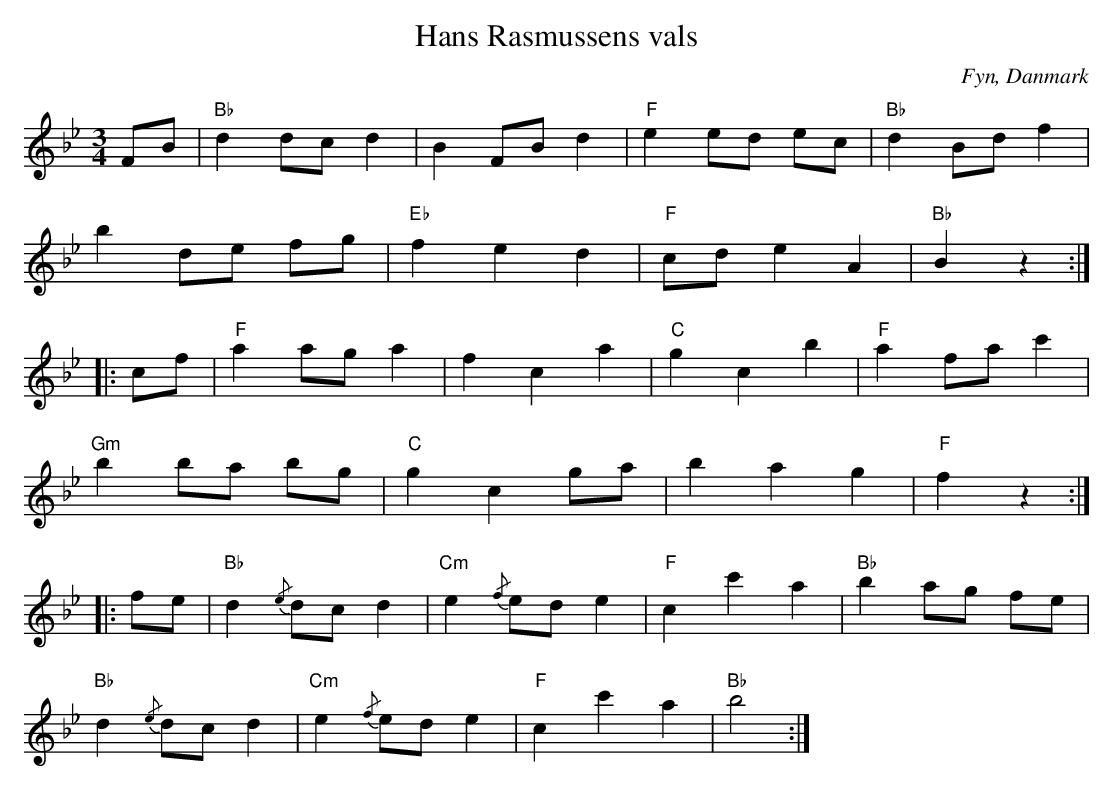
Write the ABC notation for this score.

X:1
T:Hans Rasmussens vals
O:Fyn, Danmark
M:3/4
L:1/8
K:Bb
FB|"Bb"d2 dc d2|B2FB d2|"F"e2 ed ec|"Bb"d2 Bd f2|
b2 de fg|"Eb"f2 e2 d2|"F"cd e2 A2|"Bb"B2 z2:|
|:cf|"F"a2 ag a2|f2 c2 a2|"C"g2 c2 b2|"F"a2 fa c'2|
"Gm"b2 ba bg|"C"g2 c2 ga|b2 a2 g2|"F"f2 z2:|
|:fe|"Bb"d2 {/e}dc d2|"Cm"e2 {/f}ed e2|"F"c2 c'2 a2|"Bb"b2 ag fe|
"Bb"d2 {/e}dc d2|"Cm"e2 {/f}ed e2|"F"c2 c'2 a2|"Bb"b4:|
